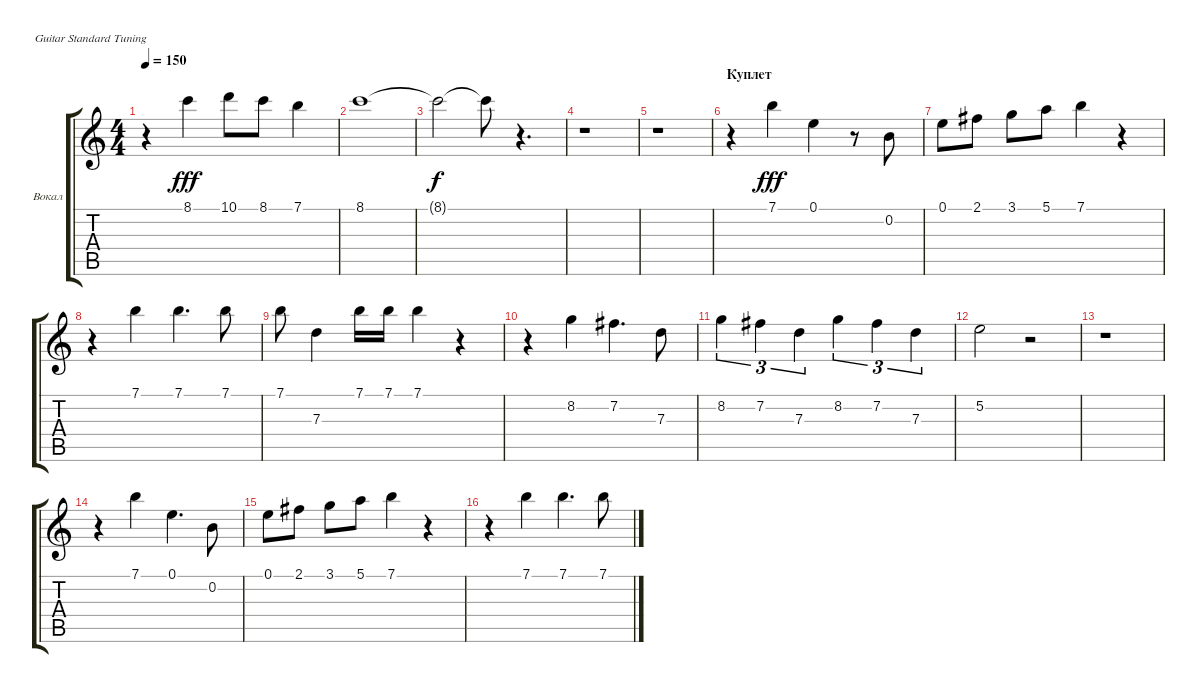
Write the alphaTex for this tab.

\bracketExtendMode groupsimilarinstruments
\firstSystemTrackNameOrientation horizontal
\otherSystemsTrackNameOrientation horizontal
\track ("Валерий Кипелов" "Вокал") {instrument tenorsax}
\staff {score tabs}
\tuning (E4 B3 G3 D3 A2 E2)
\displaytranspose 12
\ts (4 4)
\tempo 150
\clef g2
\ks c
r.4{dy fff} 8.1.4 10.1.8 8.1.8 7.1.4 |
8.1.1 |
8.1{t}.2{dy f} 8.1{t}.8 r.4{d} |
r.1 |
r.1 |
\section ("" "Куплет")
r.4 7.1.4{dy fff} 0.1.4 r.8 0.2.8 |
0.1.8 2.1.8 3.1.8 5.1.8 7.1.4 r.4 |
r.4 7.1.4 7.1.4{d} 7.1.8 |
7.1.8 7.3.4 7.1.16 7.1.16 7.1.4 r.4 |
r.4 8.2.4 7.2.4{d} 7.3.8 |
8.2.4{tu (3 2)} 7.2.4{tu (3 2)} 7.3.4{tu (3 2)} 8.2.4{tu (3 2)} 7.2.4{tu (3 2)} 7.3.4{tu (3 2)} |
5.2.2 r.2 |
r.1 |
r.4 7.1.4 0.1.4{d} 0.2.8 |
0.1.8 2.1.8 3.1.8 5.1.8 7.1.4 r.4 |
r.4 7.1.4 7.1.4{d} 7.1.8
